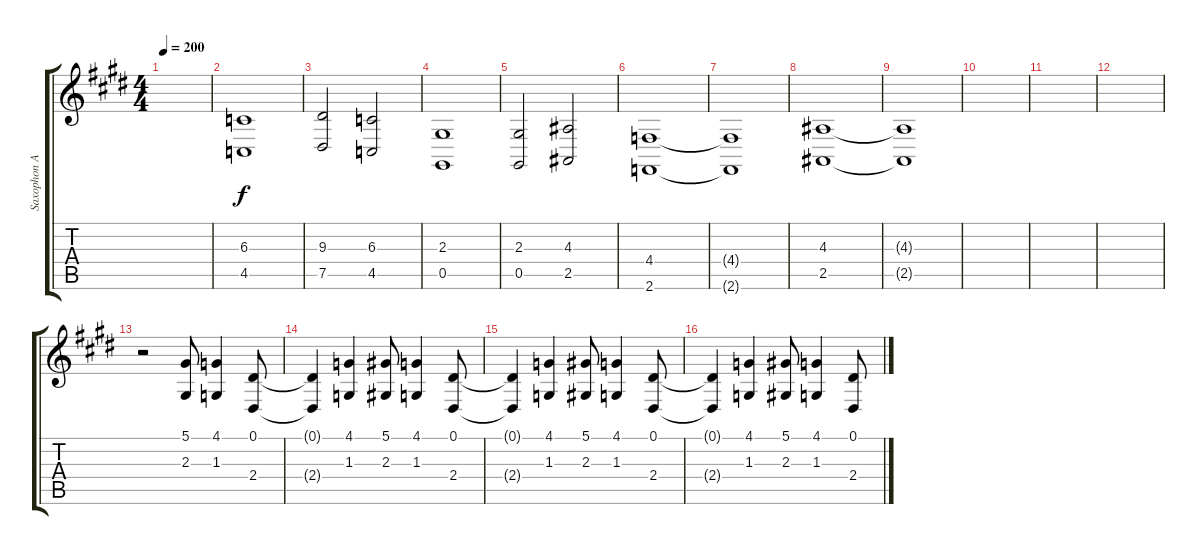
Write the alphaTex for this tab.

\track ("Saxophon Alt" "Saxophon A") {instrument altosax}
\staff {score tabs}
\tuning (Eb4 Bb3 Gb3 Db3 Ab2 Eb2) {hide}
\ts (4 4)
\tempo 200
\clef g2
\ks e
|
(6.3 4.5).1 |
(9.3 7.5).2 (6.3 4.5).2 |
(2.3 0.5).1 |
(2.3 0.5).2 (4.3 2.5).2 |
(4.4 2.6).1 |
(4.4{t} 2.6{t}).1 |
(4.3 2.5).1 |
(4.3{t} 2.5{t}).1 |
|
|
|
r.2 (5.1 2.3).8 (4.1 1.3).4 (0.1 2.4).8 |
(0.1{t} 2.4{t}).4 (4.1 1.3).4 (5.1 2.3).8 (4.1 1.3).4 (0.1 2.4).8 |
(0.1{t} 2.4{t}).4 (4.1 1.3).4 (5.1 2.3).8 (4.1 1.3).4 (0.1 2.4).8 |
(0.1{t} 2.4{t}).4 (4.1 1.3).4 (5.1 2.3).8 (4.1 1.3).4 (0.1 2.4).8
